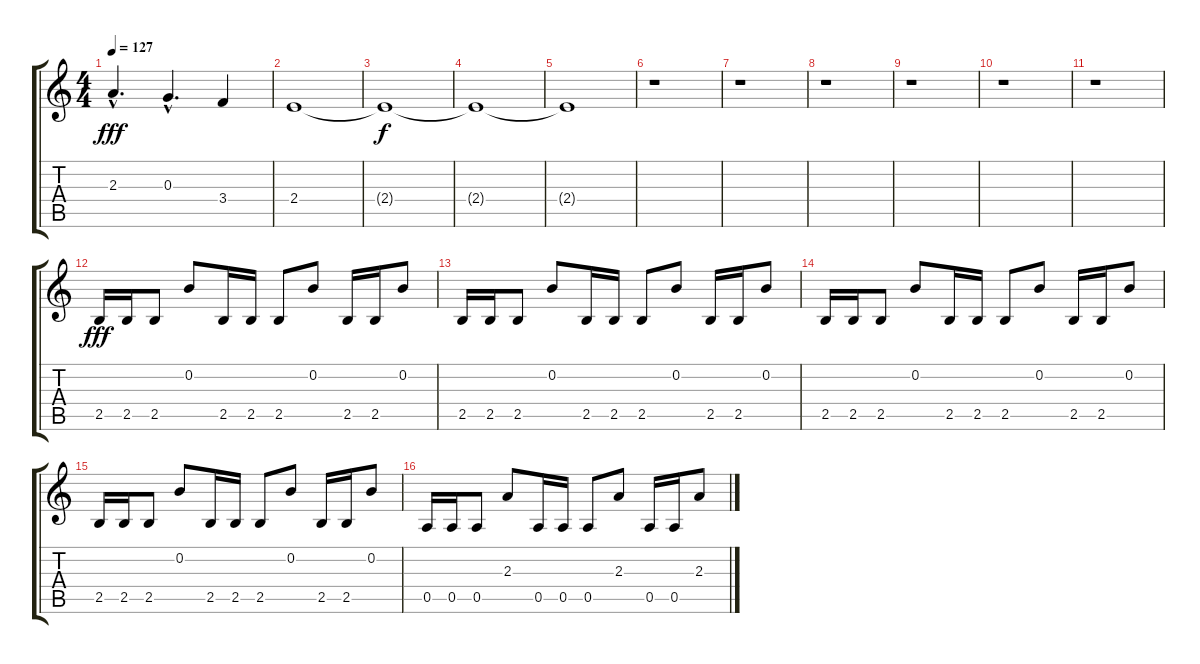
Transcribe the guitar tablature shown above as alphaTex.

\track "" {instrument acousticguitarnylon}
\staff {score tabs}
\tuning (E4 B3 G3 D3 A2 E2) {hide}
\ts (4 4)
\tempo 127
\clef g2
\ks c
2.3{hac}.4{d dy fff} 0.3{hac}.4{d} 3.4.4 |
2.4.1{instrument overdrivenguitar} |
2.4{t}.1{dy f} |
2.4{t}.1 |
2.4{t}.1 |
r.1 |
r.1 |
r.1 |
r.1 |
r.1 |
r.1 |
2.5.16{dy fff} 2.5.16 2.5.8 0.2.8 2.5.16 2.5.16 2.5.8 0.2.8 2.5.16 2.5.16 0.2.8 |
2.5.16 2.5.16 2.5.8 0.2.8 2.5.16 2.5.16 2.5.8 0.2.8 2.5.16 2.5.16 0.2.8 |
2.5.16 2.5.16 2.5.8 0.2.8 2.5.16 2.5.16 2.5.8 0.2.8 2.5.16 2.5.16 0.2.8 |
2.5.16 2.5.16 2.5.8 0.2.8 2.5.16 2.5.16 2.5.8 0.2.8 2.5.16 2.5.16 0.2.8 |
0.5.16 0.5.16 0.5.8 2.3.8 0.5.16 0.5.16 0.5.8 2.3.8 0.5.16 0.5.16 2.3.8
